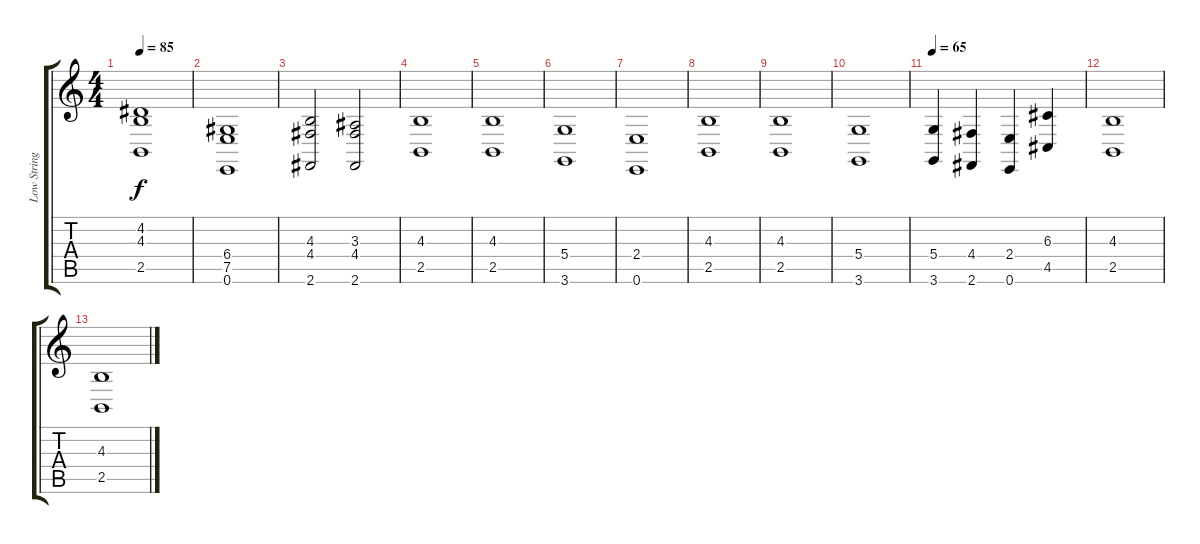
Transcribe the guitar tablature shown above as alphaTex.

\track ("Low Strings 2" "Low String") {instrument stringensemble1}
\staff {score tabs}
\tuning (E4 B3 G3 D3 A2 E2) {hide}
\ts (4 4)
\tempo 85
\clef g2
\ks c
(4.2 4.3 2.5).1{dy f} |
(6.4 7.5 0.6).1 |
(4.3 4.4 2.6).2 (3.3 4.4 2.6).2 |
(4.3 2.5).1 |
(4.3 2.5).1 |
(5.4 3.6).1 |
(2.4 0.6).1 |
(4.3 2.5).1 |
(4.3 2.5).1 |
(5.4 3.6).1 |
\tempo 65
(5.4 3.6).4 (4.4 2.6).4 (2.4 0.6).4 (6.3 4.5).4 |
(4.3 2.5).1 |
(4.3 2.5).1
